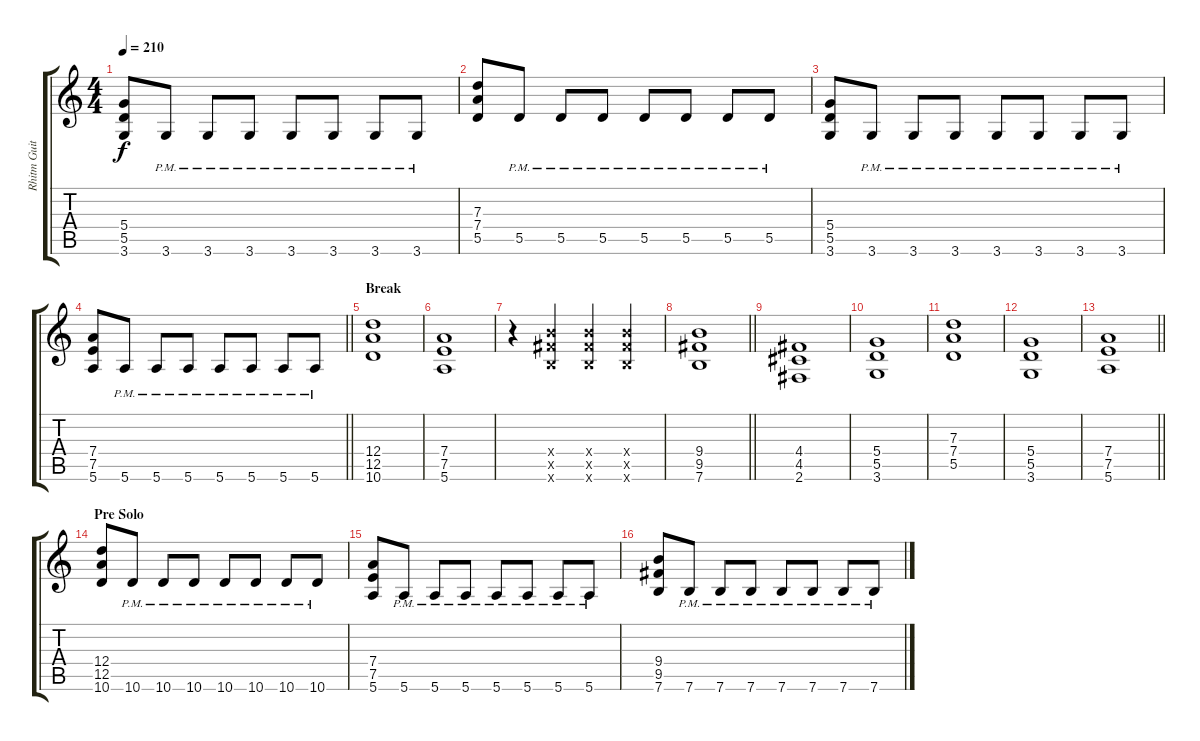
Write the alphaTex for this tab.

\track ("Rhitm Guitar" "Rhitm Guit") {instrument distortionguitar}
\staff {score tabs}
\tuning (E4 B3 G3 D3 A2 E2) {hide}
\ts (4 4)
\tempo 210
\clef g2
\ks c
(5.4 5.5 3.6).8{dy f} 3.6{pm}.8 3.6{pm}.8 3.6{pm}.8 3.6{pm}.8 3.6{pm}.8 3.6{pm}.8 3.6{pm}.8 |
(7.3 7.4 5.5).8 5.5{pm}.8 5.5{pm}.8 5.5{pm}.8 5.5{pm}.8 5.5{pm}.8 5.5{pm}.8 5.5{pm}.8 |
(5.4 5.5 3.6).8 3.6{pm}.8 3.6{pm}.8 3.6{pm}.8 3.6{pm}.8 3.6{pm}.8 3.6{pm}.8 3.6{pm}.8 |
\barLineRight lightlight
(7.4 7.5 5.6).8 5.6{pm}.8 5.6{pm}.8 5.6{pm}.8 5.6{pm}.8 5.6{pm}.8 5.6{pm}.8 5.6{pm}.8 |
\section ("" "Break")
(12.4 12.5 10.6).1 |
(7.4 7.5 5.6).1 |
r.4 (9.4{x} 9.5{x} 7.6{x}).4 (9.4{x} 9.5{x} 7.6{x}).4 (9.4{x} 9.5{x} 7.6{x}).4 |
\barLineRight lightlight
(9.4 9.5 7.6).1 |
(4.4 4.5 2.6).1 |
(5.4 5.5 3.6).1 |
(7.3 7.4 5.5).1 |
(5.4 5.5 3.6).1 |
\barLineRight lightlight
(7.4 7.5 5.6).1 |
\section ("" "Pre Solo")
(12.4 12.5 10.6).8 10.6{pm}.8 10.6{pm}.8 10.6{pm}.8 10.6{pm}.8 10.6{pm}.8 10.6{pm}.8 10.6{pm}.8 |
(7.4 7.5 5.6).8 5.6{pm}.8 5.6{pm}.8 5.6{pm}.8 5.6{pm}.8 5.6{pm}.8 5.6{pm}.8 5.6{pm}.8 |
(9.4 9.5 7.6).8 7.6{pm}.8 7.6{pm}.8 7.6{pm}.8 7.6{pm}.8 7.6{pm}.8 7.6{pm}.8 7.6{pm}.8
